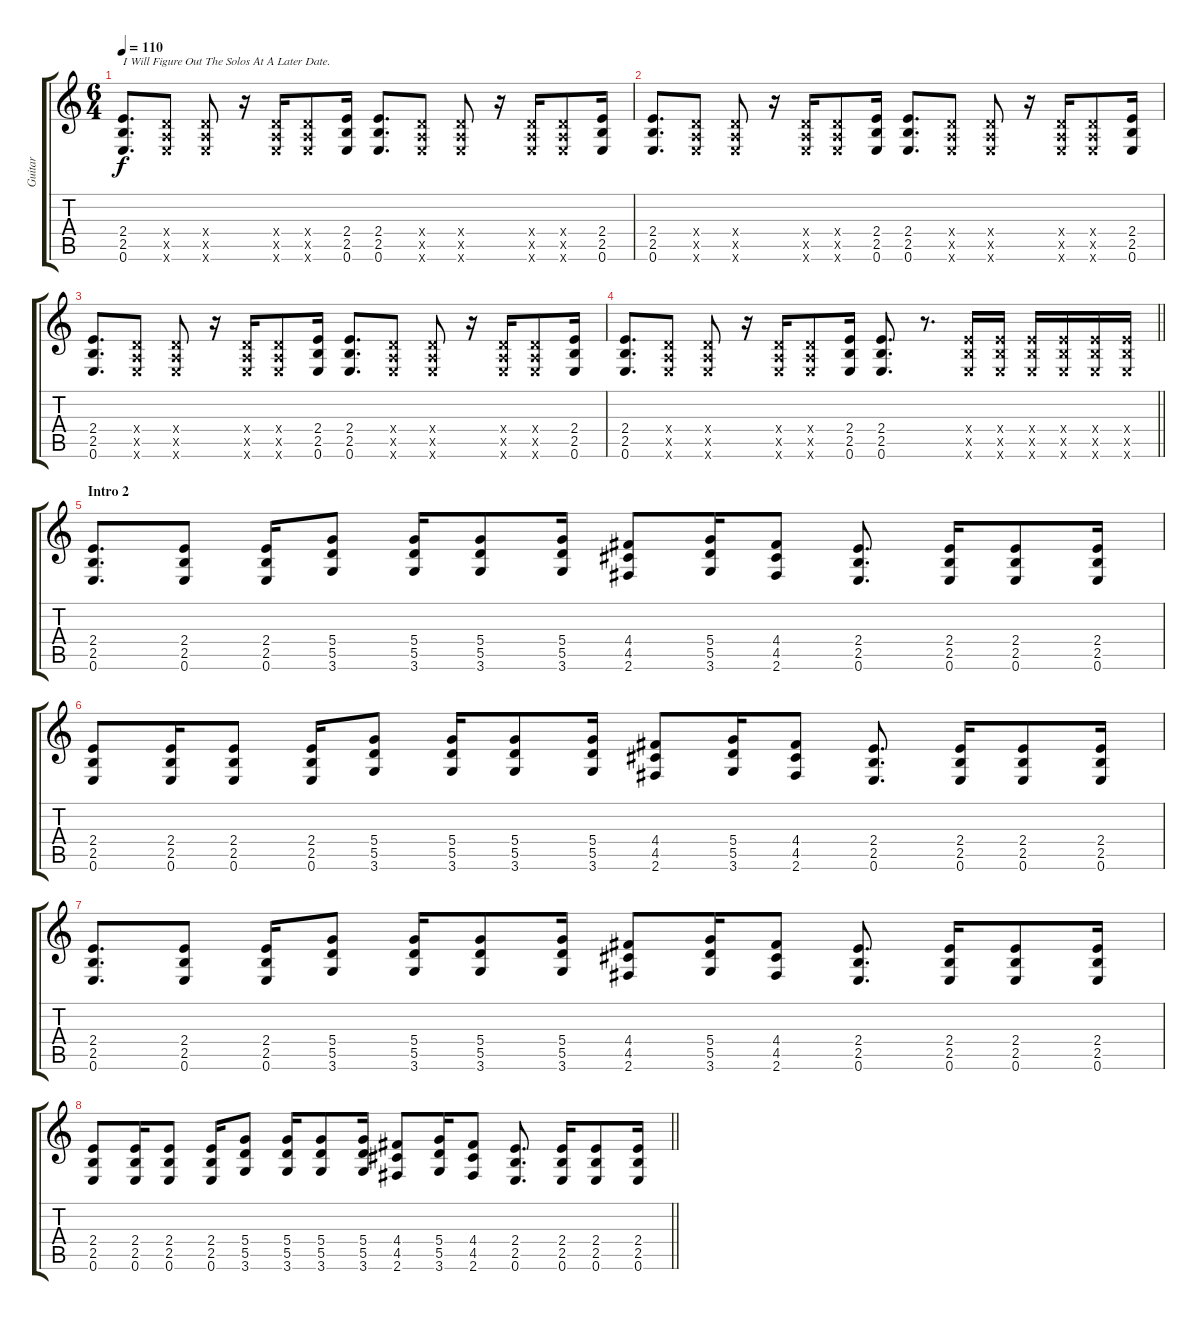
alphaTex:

\track ("Guitar" "Guitar") {instrument distortionguitar}
\staff {score tabs}
\tuning (E4 B3 G3 D3 A2 E2) {hide}
\ts (6 4)
\tempo 110
\clef g2
\ks c
(2.4 2.5 0.6).8{d txt "I Will Figure Out The Solos At A Later Date." dy f instrument distortionguitar} (0.4{x} 0.5{x} 0.6{x}).8 (0.4{x} 0.5{x} 0.6{x}).8 r.16 (0.4{x} 0.5{x} 0.6{x}).16 (0.4{x} 0.5{x} 0.6{x}).8 (2.4 2.5 0.6).16 (2.4 2.5 0.6).8{d} (0.4{x} 0.5{x} 0.6{x}).8 (0.4{x} 0.5{x} 0.6{x}).8 r.16 (0.4{x} 0.5{x} 0.6{x}).16 (0.4{x} 0.5{x} 0.6{x}).8 (2.4 2.5 0.6).16 |
(2.4 2.5 0.6).8{d} (0.4{x} 0.5{x} 0.6{x}).8 (0.4{x} 0.5{x} 0.6{x}).8 r.16 (0.4{x} 0.5{x} 0.6{x}).16 (0.4{x} 0.5{x} 0.6{x}).8 (2.4 2.5 0.6).16 (2.4 2.5 0.6).8{d} (0.4{x} 0.5{x} 0.6{x}).8 (0.4{x} 0.5{x} 0.6{x}).8 r.16 (0.4{x} 0.5{x} 0.6{x}).16 (0.4{x} 0.5{x} 0.6{x}).8 (2.4 2.5 0.6).16 |
(2.4 2.5 0.6).8{d} (0.4{x} 0.5{x} 0.6{x}).8 (0.4{x} 0.5{x} 0.6{x}).8 r.16 (0.4{x} 0.5{x} 0.6{x}).16 (0.4{x} 0.5{x} 0.6{x}).8 (2.4 2.5 0.6).16 (2.4 2.5 0.6).8{d} (0.4{x} 0.5{x} 0.6{x}).8 (0.4{x} 0.5{x} 0.6{x}).8 r.16 (0.4{x} 0.5{x} 0.6{x}).16 (0.4{x} 0.5{x} 0.6{x}).8 (2.4 2.5 0.6).16 |
\barLineRight lightlight
(2.4 2.5 0.6).8{d} (0.4{x} 0.5{x} 0.6{x}).8 (0.4{x} 0.5{x} 0.6{x}).8 r.16 (0.4{x} 0.5{x} 0.6{x}).16 (0.4{x} 0.5{x} 0.6{x}).8 (2.4 2.5 0.6).16 (2.4 2.5 0.6).8{d} r.8{d} (2.4{x} 2.5{x} 0.6{x}).16 (2.4{x} 2.5{x} 0.6{x}).16 (2.4{x} 2.5{x} 0.6{x}).16 (2.4{x} 2.5{x} 0.6{x}).16 (2.4{x} 2.5{x} 0.6{x}).16 (2.4{x} 2.5{x} 0.6{x}).16 |
\section ("" "Intro 2")
(2.4 2.5 0.6).8{d} (2.4 2.5 0.6).8 (2.4 2.5 0.6).16 (5.4 5.5 3.6).8 (5.4 5.5 3.6).16 (5.4 5.5 3.6).8 (5.4 5.5 3.6).16 (4.4 4.5 2.6).8 (5.4 5.5 3.6).16 (4.4 4.5 2.6).8 (2.4 2.5 0.6).8{d} (2.4 2.5 0.6).16 (2.4 2.5 0.6).8 (2.4 2.5 0.6).16 |
(2.4 2.5 0.6).8 (2.4 2.5 0.6).16 (2.4 2.5 0.6).8 (2.4 2.5 0.6).16 (5.4 5.5 3.6).8 (5.4 5.5 3.6).16 (5.4 5.5 3.6).8 (5.4 5.5 3.6).16 (4.4 4.5 2.6).8 (5.4 5.5 3.6).16 (4.4 4.5 2.6).8 (2.4 2.5 0.6).8{d} (2.4 2.5 0.6).16 (2.4 2.5 0.6).8 (2.4 2.5 0.6).16 |
(2.4 2.5 0.6).8{d} (2.4 2.5 0.6).8 (2.4 2.5 0.6).16 (5.4 5.5 3.6).8 (5.4 5.5 3.6).16 (5.4 5.5 3.6).8 (5.4 5.5 3.6).16 (4.4 4.5 2.6).8 (5.4 5.5 3.6).16 (4.4 4.5 2.6).8 (2.4 2.5 0.6).8{d} (2.4 2.5 0.6).16 (2.4 2.5 0.6).8 (2.4 2.5 0.6).16 |
\barLineRight lightlight
(2.4 2.5 0.6).8 (2.4 2.5 0.6).16 (2.4 2.5 0.6).8 (2.4 2.5 0.6).16 (5.4 5.5 3.6).8 (5.4 5.5 3.6).16 (5.4 5.5 3.6).8 (5.4 5.5 3.6).16 (4.4 4.5 2.6).8 (5.4 5.5 3.6).16 (4.4 4.5 2.6).8 (2.4 2.5 0.6).8{d} (2.4 2.5 0.6).16 (2.4 2.5 0.6).8 (2.4 2.5 0.6).16
